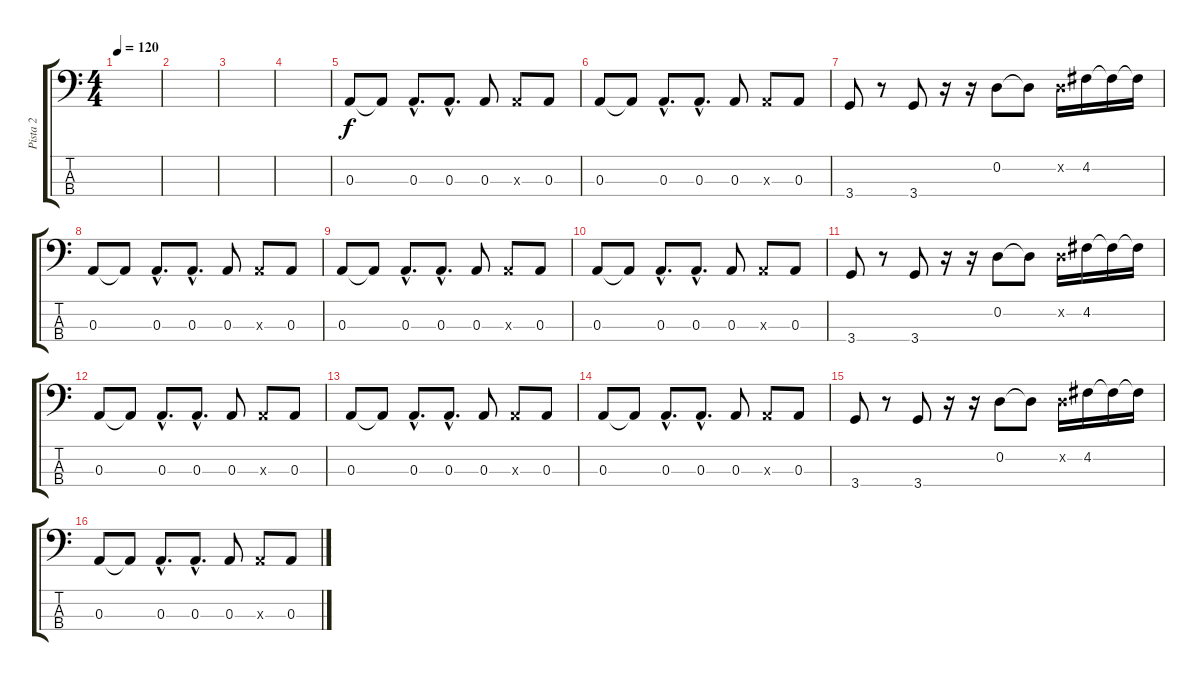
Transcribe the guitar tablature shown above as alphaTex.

\track ("Pista 2" "Pista 2") {instrument electricbassfinger}
\staff {score tabs}
\tuning (G2 D2 A1 E1) {hide}
\ts (4 4)
\tempo 120
\clef f4
\ks c
|
|
|
|
0.3.8 0.3{t}.8 0.3{hac}.8{d} 0.3{hac}.8{d} 0.3.8 0.3{x}.8 0.3.8 |
0.3.8 0.3{t}.8 0.3{hac}.8{d} 0.3{hac}.8{d} 0.3.8 0.3{x}.8 0.3.8 |
3.4.8 r.8 3.4.8 r.16 r.16 0.2.8 0.2{t}.8 0.2{x}.16 4.2.16 4.2{t}.16 4.2{t}.16 |
0.3.8 0.3{t}.8 0.3{hac}.8{d} 0.3{hac}.8{d} 0.3.8 0.3{x}.8 0.3.8 |
0.3.8 0.3{t}.8 0.3{hac}.8{d} 0.3{hac}.8{d} 0.3.8 0.3{x}.8 0.3.8 |
0.3.8 0.3{t}.8 0.3{hac}.8{d} 0.3{hac}.8{d} 0.3.8 0.3{x}.8 0.3.8 |
3.4.8 r.8 3.4.8 r.16 r.16 0.2.8 0.2{t}.8 0.2{x}.16 4.2.16 4.2{t}.16 4.2{t}.16 |
0.3.8 0.3{t}.8 0.3{hac}.8{d} 0.3{hac}.8{d} 0.3.8 0.3{x}.8 0.3.8 |
0.3.8 0.3{t}.8 0.3{hac}.8{d} 0.3{hac}.8{d} 0.3.8 0.3{x}.8 0.3.8 |
0.3.8 0.3{t}.8 0.3{hac}.8{d} 0.3{hac}.8{d} 0.3.8 0.3{x}.8 0.3.8 |
3.4.8 r.8 3.4.8 r.16 r.16 0.2.8 0.2{t}.8 0.2{x}.16 4.2.16 4.2{t}.16 4.2{t}.16 |
0.3.8 0.3{t}.8 0.3{hac}.8{d} 0.3{hac}.8{d} 0.3.8 0.3{x}.8 0.3.8
